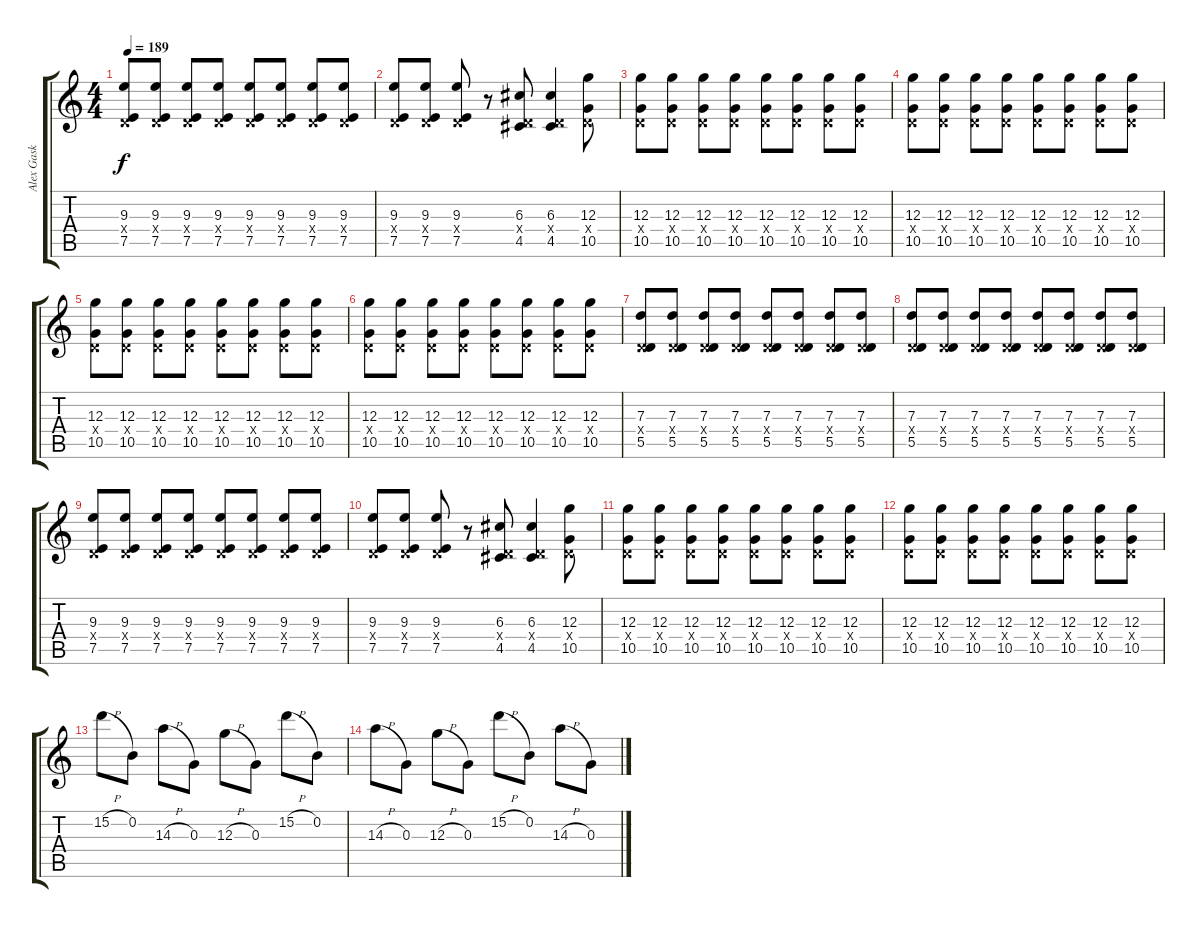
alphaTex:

\track (" Alex Gaskarth" " Alex Gask") {instrument distortionguitar}
\staff {score tabs}
\tuning (E4 B3 G3 D3 A2 D2) {hide}
\ts (4 4)
\tempo 189
\clef g2
\ks c
(9.3 0.4{x} 7.5).8{dy f} (9.3 0.4{x} 7.5).8 (9.3 0.4{x} 7.5).8 (9.3 0.4{x} 7.5).8 (9.3 0.4{x} 7.5).8 (9.3 0.4{x} 7.5).8 (9.3 0.4{x} 7.5).8 (9.3 0.4{x} 7.5).8 |
(9.3 0.4{x} 7.5).8 (9.3 0.4{x} 7.5).8 (9.3 0.4{x} 7.5).8 r.8 (6.3 0.4{x} 4.5).8 (6.3 0.4{x} 4.5).4 (12.3 0.4{x} 10.5).8 |
(12.3 0.4{x} 10.5).8 (12.3 0.4{x} 10.5).8 (12.3 0.4{x} 10.5).8 (12.3 0.4{x} 10.5).8 (12.3 0.4{x} 10.5).8 (12.3 0.4{x} 10.5).8 (12.3 0.4{x} 10.5).8 (12.3 0.4{x} 10.5).8 |
(12.3 0.4{x} 10.5).8 (12.3 0.4{x} 10.5).8 (12.3 0.4{x} 10.5).8 (12.3 0.4{x} 10.5).8 (12.3 0.4{x} 10.5).8 (12.3 0.4{x} 10.5).8 (12.3 0.4{x} 10.5).8 (12.3 0.4{x} 10.5).8 |
(12.3 0.4{x} 10.5).8 (12.3 0.4{x} 10.5).8 (12.3 0.4{x} 10.5).8 (12.3 0.4{x} 10.5).8 (12.3 0.4{x} 10.5).8 (12.3 0.4{x} 10.5).8 (12.3 0.4{x} 10.5).8 (12.3 0.4{x} 10.5).8 |
(12.3 0.4{x} 10.5).8 (12.3 0.4{x} 10.5).8 (12.3 0.4{x} 10.5).8 (12.3 0.4{x} 10.5).8 (12.3 0.4{x} 10.5).8 (12.3 0.4{x} 10.5).8 (12.3 0.4{x} 10.5).8 (12.3 0.4{x} 10.5).8 |
(7.3 0.4{x} 5.5).8 (7.3 0.4{x} 5.5).8 (7.3 0.4{x} 5.5).8 (7.3 0.4{x} 5.5).8 (7.3 0.4{x} 5.5).8 (7.3 0.4{x} 5.5).8 (7.3 0.4{x} 5.5).8 (7.3 0.4{x} 5.5).8 |
(7.3 0.4{x} 5.5).8 (7.3 0.4{x} 5.5).8 (7.3 0.4{x} 5.5).8 (7.3 0.4{x} 5.5).8 (7.3 0.4{x} 5.5).8 (7.3 0.4{x} 5.5).8 (7.3 0.4{x} 5.5).8 (7.3 0.4{x} 5.5).8 |
(9.3 0.4{x} 7.5).8 (9.3 0.4{x} 7.5).8 (9.3 0.4{x} 7.5).8 (9.3 0.4{x} 7.5).8 (9.3 0.4{x} 7.5).8 (9.3 0.4{x} 7.5).8 (9.3 0.4{x} 7.5).8 (9.3 0.4{x} 7.5).8 |
(9.3 0.4{x} 7.5).8 (9.3 0.4{x} 7.5).8 (9.3 0.4{x} 7.5).8 r.8 (6.3 0.4{x} 4.5).8 (6.3 0.4{x} 4.5).4 (12.3 0.4{x} 10.5).8 |
(12.3 0.4{x} 10.5).8 (12.3 0.4{x} 10.5).8 (12.3 0.4{x} 10.5).8 (12.3 0.4{x} 10.5).8 (12.3 0.4{x} 10.5).8 (12.3 0.4{x} 10.5).8 (12.3 0.4{x} 10.5).8 (12.3 0.4{x} 10.5).8 |
(12.3 0.4{x} 10.5).8 (12.3 0.4{x} 10.5).8 (12.3 0.4{x} 10.5).8 (12.3 0.4{x} 10.5).8 (12.3 0.4{x} 10.5).8 (12.3 0.4{x} 10.5).8 (12.3 0.4{x} 10.5).8 (12.3 0.4{x} 10.5).8 |
15.2{h}.8 0.2.8 14.3{h}.8 0.3.8 12.3{h}.8 0.3.8 15.2{h}.8 0.2.8 |
14.3{h}.8 0.3.8 12.3{h}.8 0.3.8 15.2{h}.8 0.2.8 14.3{h}.8 0.3.8
